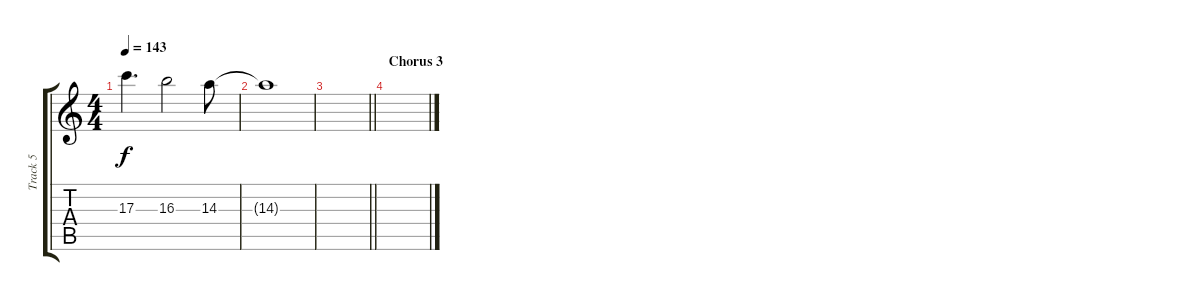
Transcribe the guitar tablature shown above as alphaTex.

\track ("Track 5" "Track 5") {instrument overdrivenguitar}
\staff {score tabs}
\tuning (E4 B3 G3 D3 A2 E2) {hide}
\ts (4 4)
\tempo 143
\clef g2
\ks c
17.3.4{d dy f} 16.3.2 14.3.8 |
14.3{t}.1 |
\barLineRight lightlight
|
\section ("" "Chorus 3")
